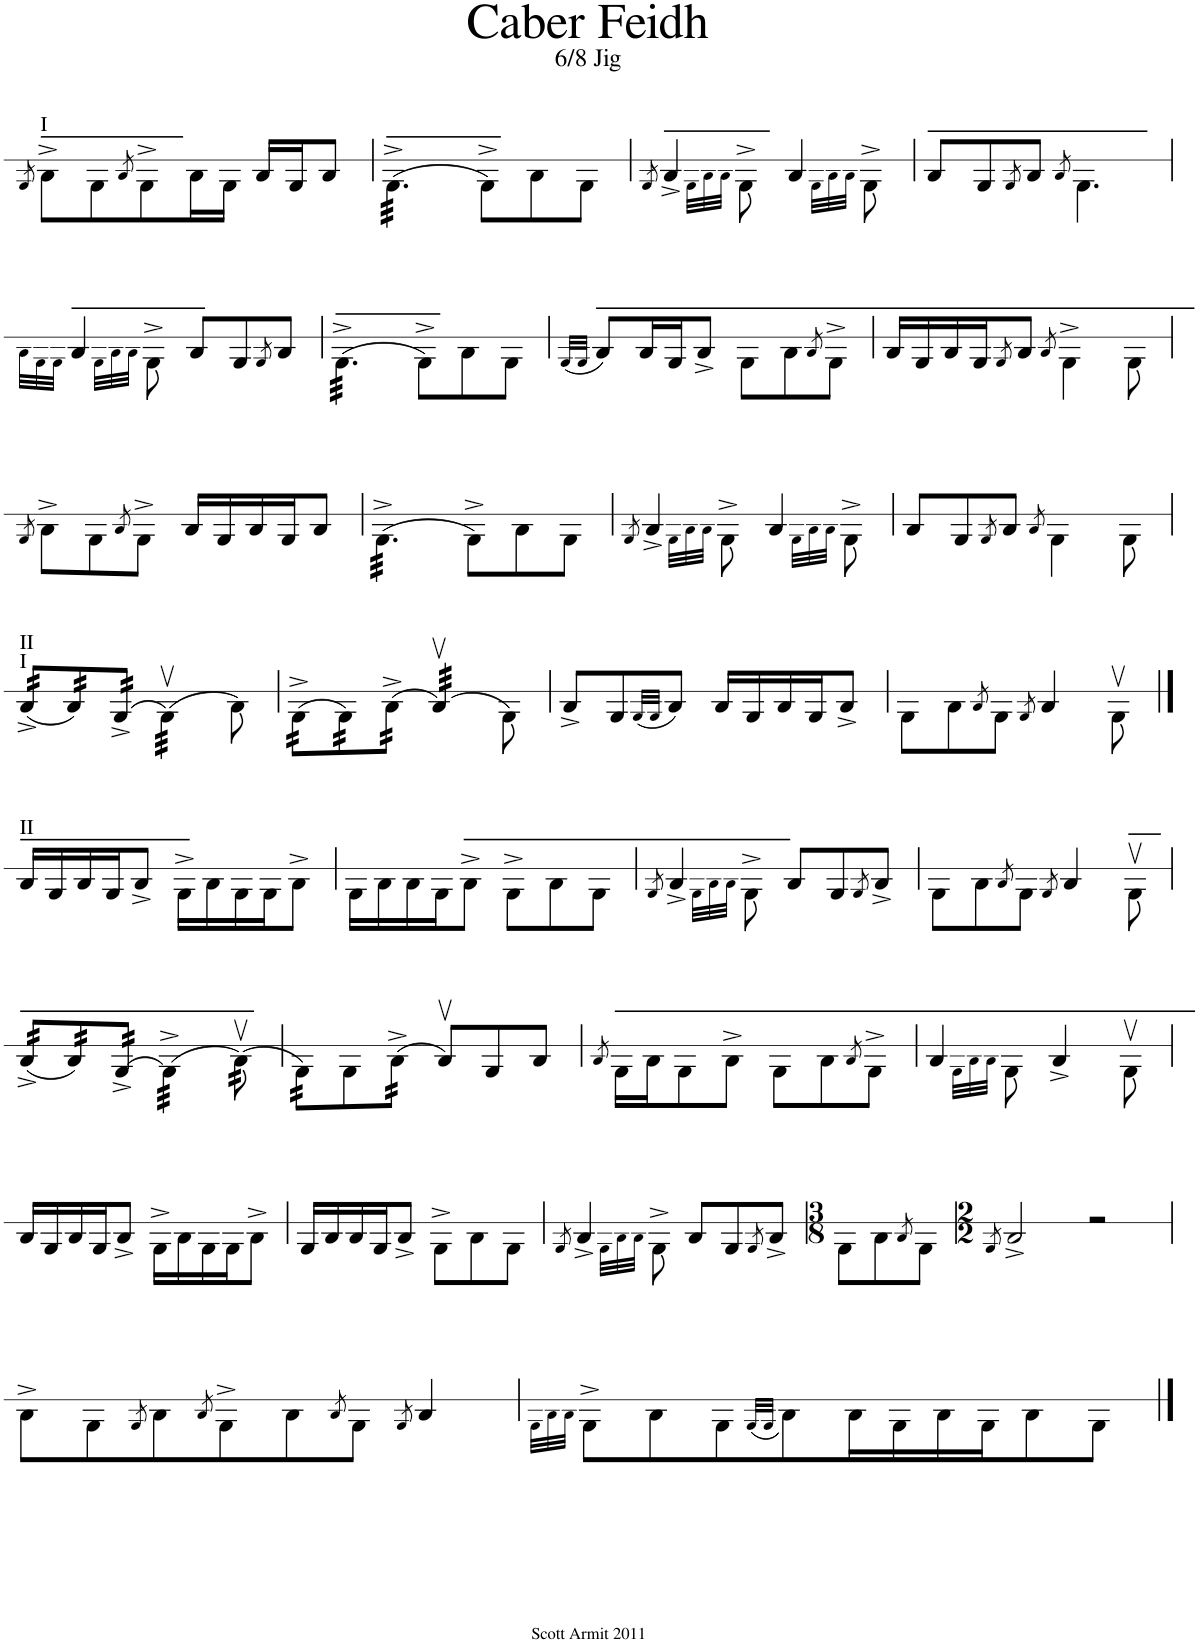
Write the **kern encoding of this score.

**kern
*part1
*staff1
*I"Piano
*I'Pno
*stria1
*clefG2
*k[]
*M6/8
=1
8qa/
!LO:TX:a:t=I
8cc^\L
8a\
8qcc/
8a^\
16cc\L
16a\JJ
16cc/LL
16a/J
8cc/J
=2
*M6/8
*tremolo
(32a^\LLL
(32a^\
(32a^\
(32a^\
(32a^\
(32a^\
(32a^\
(32a^\
(32a^\
(32a^\
(32a^\
(32a^\JJJ
*Xtremolo
8a^\L)
8cc\
8a\J
=3
8qa/
4cc^/
32qa\LLL
32qcc\
32qcc\JJJ
8a^\
4cc/
32qa\LLL
32qcc\
32qcc\JJJ
8a^\
=4
8cc/L
8a/
8qa/
8cc/J
8qcc/
4.a\
!!LO:LB:g=z
=5
32qcc\LLL
32qa\
32qa\JJJ
4cc/
32qa\LLL
32qcc\
32qcc\JJJ
8a^\
8cc/L
8a/
8qa/
8cc/J
=6
*tremolo
(32a^\LLL
(32a^\
(32a^\
(32a^\
(32a^\
(32a^\
(32a^\
(32a^\
(32a^\
(32a^\
(32a^\
(32a^\JJJ
*Xtremolo
8a^\L)
8cc\
8a\J
=7
(32qa/LLL
32qa/JJJ
8cc/L)
16cc/L
16a/J
8cc^/J
8a\L
8cc\
8qcc/
8a^\J
=8
16cc/LL
16a/
16cc/
16a/J
8qa/
8cc/J
8qcc/
4a^\
8a\
!!LO:LB:g=z
=9
8qa/
8cc^\L
8a\
8qcc/
8a^\J
16cc/LL
16a/
16cc/
16a/J
8cc/J
=10
*tremolo
(32a^\LLL
(32a^\
(32a^\
(32a^\
(32a^\
(32a^\
(32a^\
(32a^\
(32a^\
(32a^\
(32a^\
(32a^\JJJ
*Xtremolo
8a^\L)
8cc\
8a\J
=11
8qa/
4cc^/
32qa\LLL
32qcc\
32qcc\JJJ
8a^\
4cc/
32qa\LLL
32qcc\
32qcc\JJJ
8a^\
=12
8cc/L
8a/
8qa/
8cc/J
8qcc/
4a\
8a\
!!LO:LB:g=z
=13
!LO:TX:a:t=I
!LO:TX:a:t=II
*tremolo
(32cc^/LLL
(32cc^/
(32cc^/
(32cc^/
32cc/)
32cc/)
32cc/)
32cc/)
(32a^/
(32a^/
(32a^/
(32a^/JJJ
(32av\)LLL
(32av\)
(32av\)
(32av\)
(32av\)
(32av\)
(32av\)
(32av\)JJJ
*Xtremolo
8cc\)
=14
*tremolo
(32a^\LLL
(32a^\
(32a^\
(32a^\
32a\)
32a\)
32a\)
32a\)
(32cc^\
(32cc^\
(32cc^\
(32cc^\JJJ
(32ccv/)LLL
(32ccv/)
(32ccv/)
(32ccv/)
(32ccv/)
(32ccv/)
(32ccv/)
(32ccv/)JJJ
*Xtremolo
8a\)
=15
8cc^/L
8a/
(32qa/LLL
32qa/JJJ
8cc/J)
16cc/LL
16a/
16cc/
16a/J
8cc^/J
=16
8a\L
8cc\
8qcc/
8a\J
8qa/
4cc/
8av\
!!LO:LB:g=z
==17
!LO:TX:a:t=II
16cc/LL
16a/
16cc/
16a/J
8cc^/J
16a^\LL
16cc\
16a\
16a\J
8cc^\J
=18
16a\LL
16cc\
16cc\
16a\J
8cc^\J
8a^\L
8cc\
8a\J
=19
8qa/
4cc^/
32qa\LLL
32qcc\
32qcc\JJJ
8a^\
8cc/L
8a/
8qa/
8cc^/J
=20
8a\L
8cc\
8qcc/
8a\J
8qa/
4cc/
8av\
!!LO:LB:g=z
=21
*tremolo
(32cc^/LLL
(32cc^/
(32cc^/
(32cc^/
32cc/)
32cc/)
32cc/)
32cc/)
(32a^/
(32a^/
(32a^/
(32a^/JJJ
(32a^\)LLL
(32a^\)
(32a^\)
(32a^\)
(32a^\)
(32a^\)
(32a^\)
(32a^\)JJJ
(32ccv\)
(32ccv\)
(32ccv\)
(32ccv\)
=22
32a\)LLL
32a\)
32a\)
32a\)
*Xtremolo
8a\
*tremolo
(32cc^\
(32cc^\
(32cc^\
(32cc^\JJJ
*Xtremolo
8ccv/L)
8a/
8cc/J
=23
8qcc/
16a\LL
16cc\J
8a\
8cc^\J
8a\L
8cc\
8qcc/
8a^\J
=24
4cc/
32qa\LLL
32qcc\
32qcc\JJJ
8a\
4cc^/
8av\
!!LO:LB:g=z
=25
16cc/LL
16a/
16cc/
16a/J
8cc^/J
16a^\LL
16cc\
16a\
16a\J
8cc^\J
=26
16a/LL
16cc/
16cc/
16a/J
8cc^/J
8a^\L
8cc\
8a\J
=27
8qa/
4cc^/
32qa\LLL
32qcc\
32qcc\JJJ
8a^\
8cc/L
8a/
8qa/
8cc^/J
=28
*M3/8
8a\L
8cc\
8qcc/
8a\J
=29
*M2/2
1920%38881ryy
8qa/
2cc^/
2r
!!LO:LB:g=z
=30
8cc^\L
8a\
8qa/
8cc\
8qcc/
8a^\
8cc\
8qcc/
8a\J
8qa/
4cc/
=31
32qa\LLL
32qcc\
32qcc\JJJ
8a^\L
8cc\
8a\
(32qa/LLL
32qa/JJJ
8cc\)
16cc\L
16a\
16cc\
16a\J
8cc\
8a\J
==
*-
